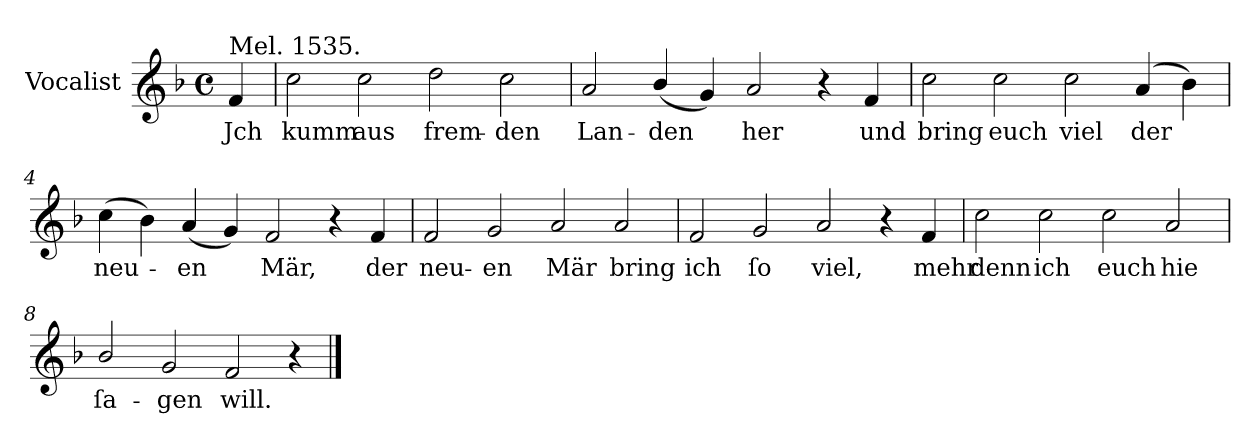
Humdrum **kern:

**kern	**text
*part1	*part1
*staff1	*staff1
*I"Vocalist	*
*k[b-]	*
*F:	*
*M4/2	*
*met(c)	*
=	=
!LO:TX:a:t=Mel. 1535.	!
4f	Jch
=1	=1
2cc	kumm
2cc	aus
2dd	frem-
2cc	-den
=2	=2
2a	Lan-
(4b-/	-den
4g)	.
2a	her
4r	.
4f	und
=3	=3
2cc	bring
2cc	euch
2cc	viel
(4a	der
4b-)	.
=4	=4
(4cc	neu-
4b-)	.
(4a	-en
4g)	.
2f	Mär,
4r	.
4f	der
=5	=5
2f	neu-
2g	-en
2a	Mär
2a	bring
=6	=6
2f	ich
2g	ſo
2a	viel,
4r	.
4f	mehr
=7	=7
2cc	denn
2cc	ich
2cc	euch
2a	hie
=8	=8
2b-/	ſa-
2g	-gen
2f	will.
4r	.
==	==
*-	*-
